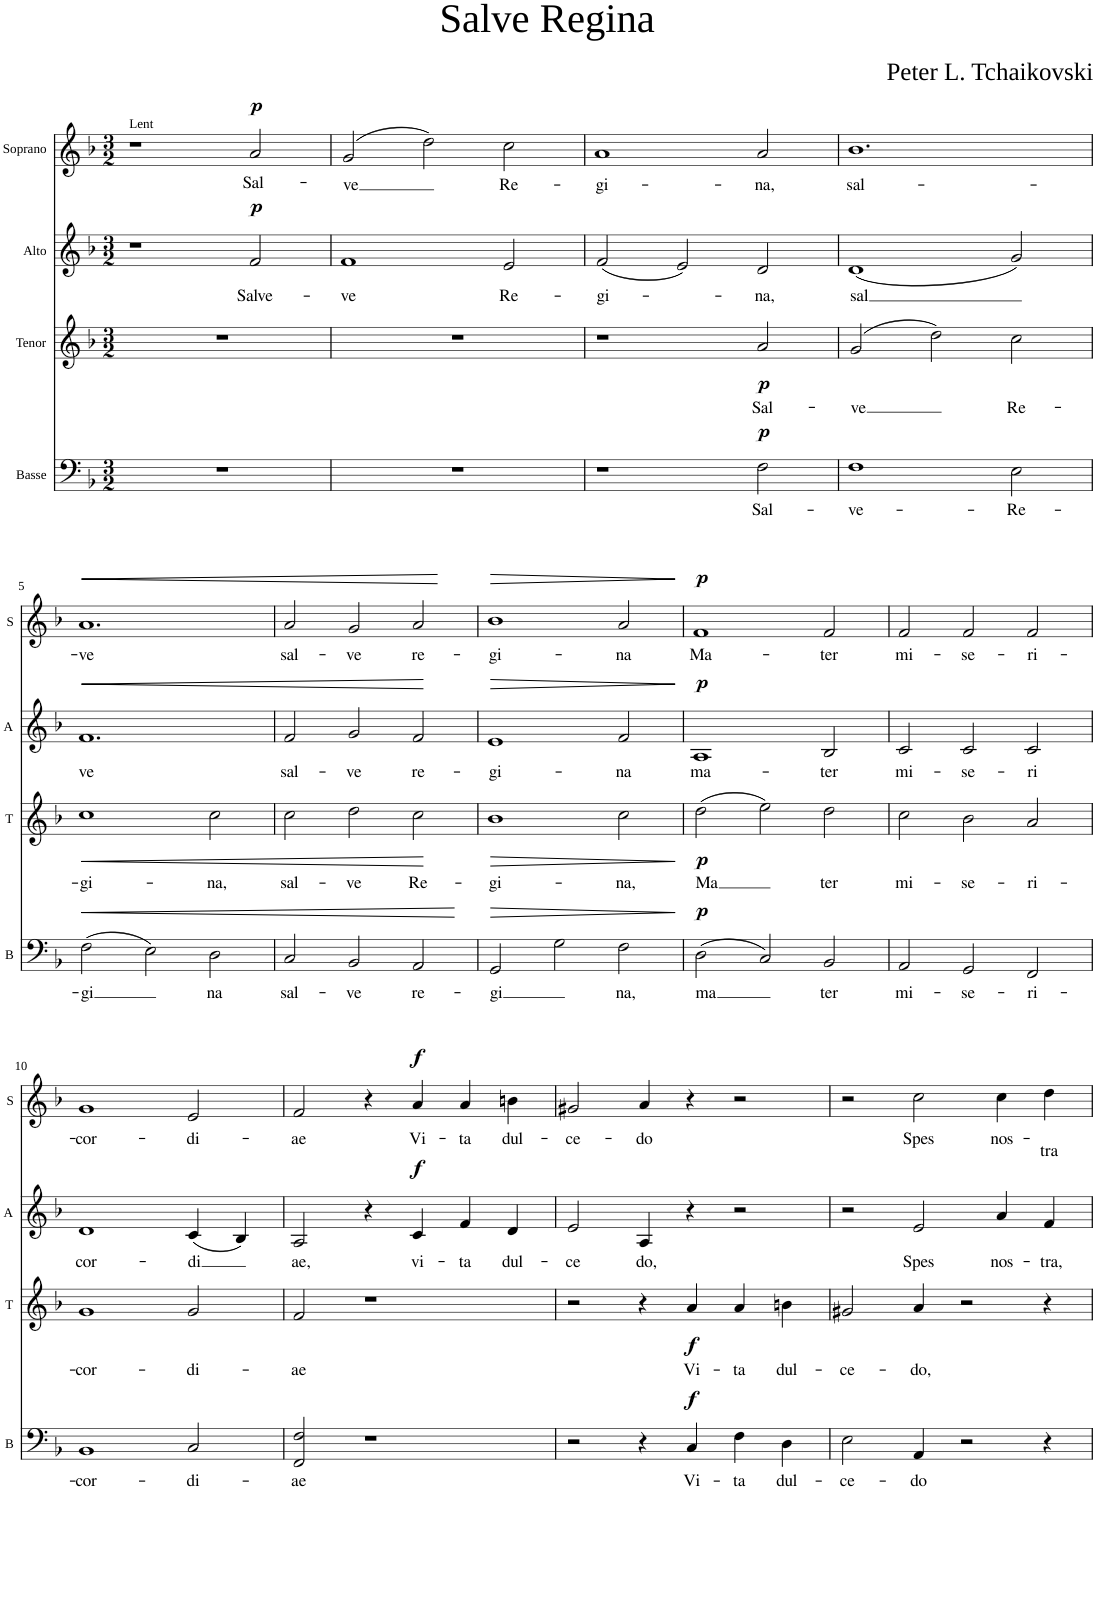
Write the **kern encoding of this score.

**kern	**text	**dynam	**kern	**text	**dynam	**kern	**text	**dynam	**kern	**text	**dynam
*part4	*part4	*part4	*part3	*part3	*part3	*part2	*part2	*part2	*part1	*part1	*part1
*staff4	*staff4	*staff4	*staff3	*staff3	*staff3	*staff2	*staff2	*staff2	*staff1	*staff1	*staff1
*I"Basse	*	*	*I"Tenor	*	*	*I"Alto	*	*	*I"Soprano	*	*
*I'B	*	*	*I'T	*	*	*I'A	*	*	*I'S	*	*
*clefF4	*	*	*clefG2	*	*	*clefG2	*	*	*clefG2	*	*
*Trd7c12	*	*	*	*	*	*	*	*	*	*	*
*k[b-]	*	*	*k[b-]	*	*	*k[b-]	*	*	*k[b-]	*	*
*F:	*	*	*F:	*	*	*F:	*	*	*F:	*	*
*M3/2	*	*	*M3/2	*	*	*M3/2	*	*	*M3/2	*	*
=1	=1	=1	=1	=1	=1	=1	=1	=1	=1	=1	=1
!	!	!	!	!	!	!	!	!	!LO:TX:a:t=Lent	!	!
1.r	.	.	1.r	.	.	1r	.	.	1r	.	.
!	!	!	!	!	!	!	!LO:LY:b	!LO:DY:a	!	!LO:LY:b	!LO:DY:a
.	.	.	.	.	.	2f/	Salve-	p	2a/	Sal-	p
=2	=2	=2	=2	=2	=2	=2	=2	=2	=2	=2	=2
!	!	!	!	!	!	!	!LO:LY:b	!	!	!LO:LY:b	!
1.r	.	.	1.r	.	.	1f	-ve	.	(2g/	-ve	.
.	.	.	.	.	.	.	.	.	2dd\)	.	.
!	!	!	!	!	!	!	!LO:LY:b	!	!	!LO:LY:b	!
.	.	.	.	.	.	2e/	Re-	.	2cc\	Re-	.
=3	=3	=3	=3	=3	=3	=3	=3	=3	=3	=3	=3
!	!	!	!	!	!	!	!LO:LY:b	!	!	!LO:LY:b	!
1r	.	.	1r	.	.	(2f/	-gi-	.	1a	-gi-	.
.	.	.	.	.	.	2e/)	.	.	.	.	.
!	!LO:LY:b	!LO:DY:a	!	!LO:LY:b	!LO:DY:b	!	!LO:LY:b	!	!	!LO:LY:b	!
2F\	Sal-	p	2a/	Sal-	p	2d/	-na,	.	2a/	-na,	.
=4	=4	=4	=4	=4	=4	=4	=4	=4	=4	=4	=4
!	!LO:LY:b	!	!	!LO:LY:b	!	!	!LO:LY:b	!	!	!LO:LY:b	!
1F	-ve-	.	(2g/	-ve	.	(1d	-sal	.	1.b-	sal-	.
.	.	.	2dd\)	.	.	.	.	.	.	.	.
!	!LO:LY:b	!	!	!LO:LY:b	!	!	!	!	!	!	!
2E\	-Re-	.	2cc\	Re-	.	2g/)	.	.	.	.	.
!!LO:LB:g=z
=5	=5	=5	=5	=5	=5	=5	=5	=5	=5	=5	=5
!	!LO:LY:b	!LO:HP:b	!	!LO:LY:b	!LO:HP:b	!	!LO:LY:b	!LO:HP:b	!	!LO:LY:b	!LO:HP:b
(2F\	-gi	<	1cc	-gi-	<	1.f	ve	<	1.a	-ve	<
!	!	!LO:HP:b	!	!	!	!	!	!	!	!	!
2E\)	.	<	.	.	.	.	.	.	.	.	.
!	!LO:LY:b	!	!	!LO:LY:b	!LO:HP:b	!	!	!	!	!	!
2D\	na	.	2cc\	-na,	<	.	.	.	.	.	.
=6	=6	=6	=6	=6	=6	=6	=6	=6	=6	=6	=6
!	!LO:LY:b	!	!	!LO:LY:b	!	!	!LO:LY:b	!LO:HP:b	!	!LO:LY:b	!LO:HP:b
2C/	sal-	.	2cc\	sal-	.	2f/	sal-	<	2a/	sal-	<
!	!LO:LY:b	!	!	!LO:LY:b	!	!	!LO:LY:b	!	!	!LO:LY:b	!
2BB-/	-ve	.	2dd\	-ve	.	2g/	-ve	.	2g/	-ve	.
!	!LO:LY:b	!	!	!LO:LY:b	!	!	!LO:LY:b	!	!	!LO:LY:b	!
2AA/	re-	.	2cc\	Re-	.	2f/	re-	.	2a/	re-	.
.	.	[	.	.	[	.	.	[	.	.	[
=7	=7	=7	=7	=7	=7	=7	=7	=7	=7	=7	=7
!	!LO:LY:b	!	!	!LO:LY:b	!	!	!LO:LY:b	!	!	!LO:LY:b	!
2GG/	-gi	.	1b-	-gi-	.	1e	-gi-	.	1b-	-gi-	.
2G\	.	.	.	.	.	.	.	.	.	.	.
!	!LO:LY:b	!	!	!LO:LY:b	!	!	!LO:LY:b	!	!	!LO:LY:b	!
2F\	na,	.	2cc\	-na,	.	2f/	-na	.	2a/	-na	.
.	.	[	.	.	[	.	.	[	.	.	[
=8	=8	=8	=8	=8	=8	=8	=8	=8	=8	=8	=8
!	!LO:LY:b	!LO:DY:a	!	!LO:LY:b	!LO:DY:b	!	!LO:LY:b	!LO:DY:a	!	!LO:LY:b	!LO:DY:a
(2D\	ma	p	(2dd\	-Ma	p	1A	ma-	p	1f	Ma-	p
2C/)	.	.	2ee\)	.	.	.	.	.	.	.	.
!	!LO:LY:b	!	!	!LO:LY:b	!	!	!LO:LY:b	!	!	!LO:LY:b	!
2BB-/	ter	.	2dd\	ter	.	2B-/	-ter	.	2f/	-ter	.
=9	=9	=9	=9	=9	=9	=9	=9	=9	=9	=9	=9
!	!LO:LY:b	!	!	!LO:LY:b	!	!	!LO:LY:b	!	!	!LO:LY:b	!
2AA/	mi-	.	2cc\	mi-	.	2c/	mi-	.	2f/	mi-	.
!	!LO:LY:b	!	!	!LO:LY:b	!	!	!LO:LY:b	!	!	!LO:LY:b	!
2GG/	-se-	.	2b-\	-se-	.	2c/	-se-	.	2f/	-se-	.
!	!LO:LY:b	!	!	!LO:LY:b	!	!	!LO:LY:b	!	!	!LO:LY:b	!
2FF/	-ri-	.	2a/	-ri-	.	2c/	-ri	.	2f/	-ri-	.
!!LO:LB:g=z
=10	=10	=10	=10	=10	=10	=10	=10	=10	=10	=10	=10
!	!LO:LY:b	!	!	!LO:LY:b	!	!	!LO:LY:b	!	!	!LO:LY:b	!
1BB-	-cor-	.	1g	-cor-	.	1d	cor-	.	1g	-cor-	.
!	!LO:LY:b	!	!	!LO:LY:b	!	!	!LO:LY:b	!	!	!LO:LY:b	!
2C/	-di-	.	2g/	-di-	.	(4c/	-di	.	2e/	-di-	.
.	.	.	.	.	.	4B-/)	.	.	.	.	.
=11	=11	=11	=11	=11	=11	=11	=11	=11	=11	=11	=11
!	!LO:LY:b	!	!	!LO:LY:b	!	!	!LO:LY:b	!	!	!LO:LY:b	!
2FF/ 2F/	-ae	.	2f/	-ae	.	2A/	ae,	.	2f/	-ae	.
1r	.	.	1r	.	.	4r	.	.	4r	.	.
!	!	!	!	!	!	!	!LO:LY:b	!LO:DY:a	!	!LO:LY:b	!LO:DY:a
.	.	.	.	.	.	4c/	vi-	f	4a/	Vi-	f
!	!	!	!	!	!	!	!LO:LY:b	!	!	!LO:LY:b	!
.	.	.	.	.	.	4f/	-ta	.	4a/	-ta	.
!	!	!	!	!	!	!	!LO:LY:b	!	!	!LO:LY:b	!
.	.	.	.	.	.	4d/	dul-	.	4bn\	dul-	.
=12	=12	=12	=12	=12	=12	=12	=12	=12	=12	=12	=12
!	!	!	!	!	!	!	!LO:LY:b	!	!	!LO:LY:b	!
*^	*	*	*	*	*	*	*	*	*	*	*
2r	2.ryy	.	.	2r	.	.	2e/	-ce	.	2g#X/	-ce-	.
!	!	!	!	!	!	!	!	!LO:LY:b	!	!	!LO:LY:b	!
2r	.	.	.	4r	.	.	4A/	do,	.	4a/	-do	.
!	!	!	!LO:DY:a	!	!LO:LY:b	!LO:DY:b	!	!	!	!	!	!
.	1ryy	.	f	4a/	Vi-	f	4r	.	.	4r	.	.
!	!	!	!	!	!LO:LY:b	!	!	!	!	!	!	!
4r	.	.	.	4a/	-ta	.	2r	.	.	2r	.	.
!	!	!LO:LY:b	!	!	!LO:LY:b	!	!	!	!	!	!	!
4C/	.	Vi-	.	4bn\	dul-	.	.	.	.	.	.	.
!	!	!LO:LY:b	!	!	!	!	!	!	!	!	!	!
4F\	.	-ta	.	2ryy	.	.	2ryy	.	.	2ryy	.	.
!	!	!LO:LY:b	!	!	!	!	!	!	!	!	!	!
4D\	4ryy	dul-	.	.	.	.	.	.	.	.	.	.
=13	=13	=13	=13	=13	=13	=13	=13	=13	=13	=13	=13	=13
!	!	!LO:LY:b	!	!	!LO:LY:b	!	!	!	!	!	!	!
*v	*v	*	*	*	*	*	*	*	*	*	*	*
2E\	-ce-	.	2g#X/	-ce-	.	2r	.	.	2r	.	.
!	!LO:LY:b	!	!	!LO:LY:b	!	!	!LO:LY:b	!	!	!LO:LY:b	!
4AA/	-do	.	4a/	-do,	.	2e/	Spes	.	2cc\	Spes	.
2r	.	.	2r	.	.	.	.	.	.	.	.
!	!	!	!	!	!	!	!LO:LY:b	!	!	!LO:LY:b	!
.	.	.	.	.	.	4a/	nos-	.	4cc\	nos-	.
!	!	!	!	!	!	!	!LO:LY:b	!	!	!LO:LY:b	!
4r	.	.	4r	.	.	4f/	-tra,	.	4dd\	-tra	.
=	=	=	=	=	=	=	=	=	=	=	=
*-	*-	*-	*-	*-	*-	*-	*-	*-	*-	*-	*-
